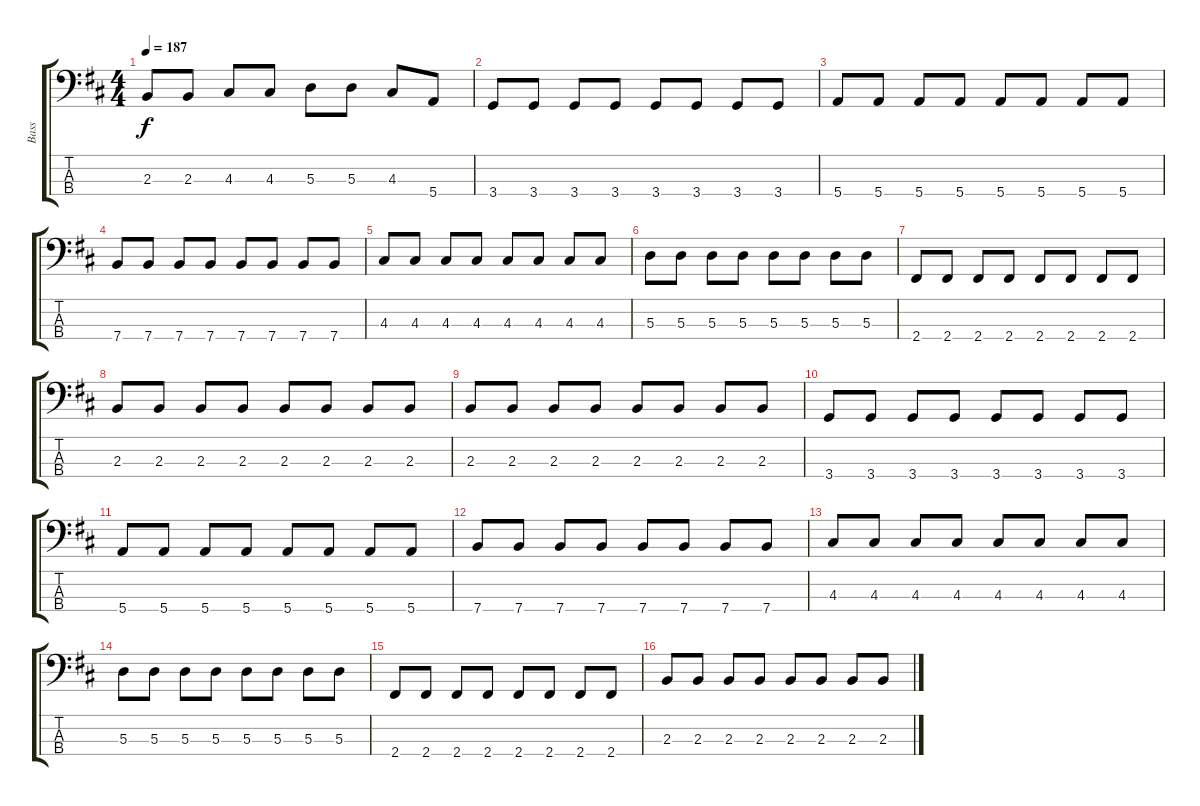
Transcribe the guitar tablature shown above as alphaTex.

\track ("Bass" "Bass") {instrument overdrivenguitar}
\staff {score tabs}
\tuning (G2 D2 A1 E1) {hide}
\ts (4 4)
\tempo 187
\clef f4
\ks d
2.3.8{dy f} 2.3.8 4.3.8 4.3.8 5.3.8 5.3.8 4.3.8 5.4.8 |
3.4.8 3.4.8 3.4.8 3.4.8 3.4.8 3.4.8 3.4.8 3.4.8 |
5.4.8 5.4.8 5.4.8 5.4.8 5.4.8 5.4.8 5.4.8 5.4.8 |
7.4.8 7.4.8 7.4.8 7.4.8 7.4.8 7.4.8 7.4.8 7.4.8 |
4.3.8 4.3.8 4.3.8 4.3.8 4.3.8 4.3.8 4.3.8 4.3.8 |
5.3.8 5.3.8 5.3.8 5.3.8 5.3.8 5.3.8 5.3.8 5.3.8 |
2.4.8 2.4.8 2.4.8 2.4.8 2.4.8 2.4.8 2.4.8 2.4.8 |
2.3.8 2.3.8 2.3.8 2.3.8 2.3.8 2.3.8 2.3.8 2.3.8 |
2.3.8 2.3.8 2.3.8 2.3.8 2.3.8 2.3.8 2.3.8 2.3.8 |
3.4.8 3.4.8 3.4.8 3.4.8 3.4.8 3.4.8 3.4.8 3.4.8 |
5.4.8 5.4.8 5.4.8 5.4.8 5.4.8 5.4.8 5.4.8 5.4.8 |
7.4.8 7.4.8 7.4.8 7.4.8 7.4.8 7.4.8 7.4.8 7.4.8 |
4.3.8 4.3.8 4.3.8 4.3.8 4.3.8 4.3.8 4.3.8 4.3.8 |
5.3.8 5.3.8 5.3.8 5.3.8 5.3.8 5.3.8 5.3.8 5.3.8 |
2.4.8 2.4.8 2.4.8 2.4.8 2.4.8 2.4.8 2.4.8 2.4.8 |
2.3.8 2.3.8 2.3.8 2.3.8 2.3.8 2.3.8 2.3.8 2.3.8
